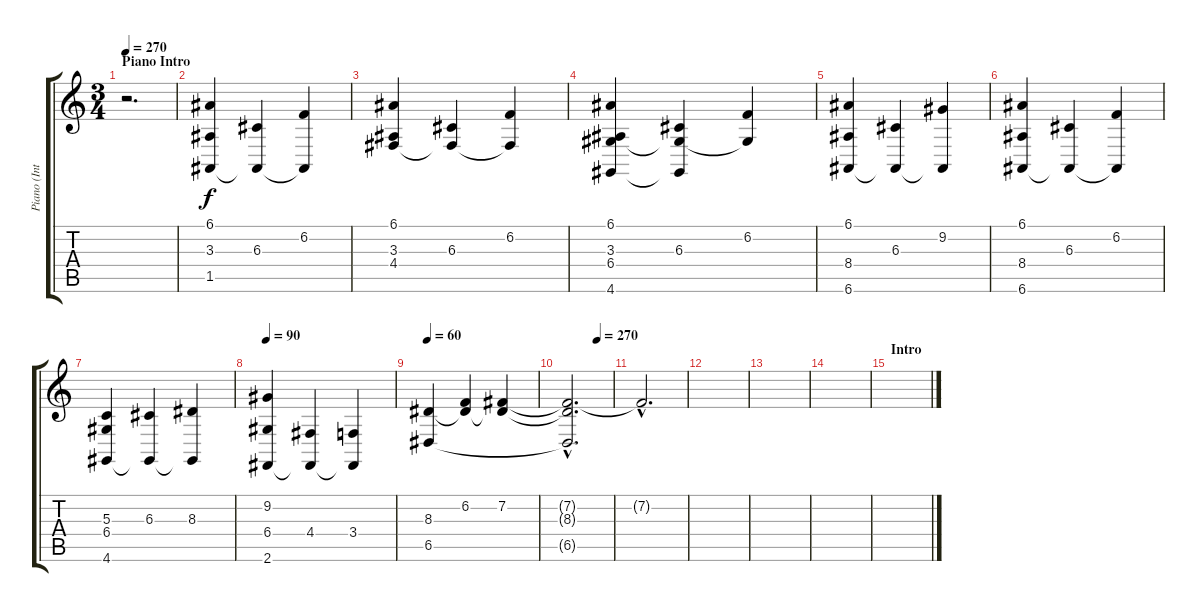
\track ("Piano (Intro)" "Piano (Int") {instrument electricgrandpiano}
\staff {score tabs}
\tuning (E4 B3 G3 D3 A2 E2) {hide}
\ts (3 4)
\section ("" "Piano Intro")
\tempo 270
\tempo 112
\tempo 270
\clef g2
\ks c
r.2{d dy f instrument electricgrandpiano} |
(6.1 3.3 1.5).4 (6.3 1.5{t}).4 (6.2 1.5{t}).4 |
(6.1 3.3 4.4).4 (6.3 4.4{t}).4 (6.2 4.4{t}).4 |
(6.1 3.3 6.4 4.6).4 (6.3 6.4{t} 4.6{t}).4 (6.2 6.4{t}).4 |
(6.1 8.4 6.6).4 (6.3 6.6{t}).4 (9.2 6.6{t}).4 |
(6.1 8.4 6.6).4 (6.3 6.6{t}).4 (6.2 6.6{t}).4 |
(5.3 6.4 4.6).4 (6.3 4.6{t}).4 (8.3 4.6{t}).4 |
\tempo 90
(9.2 6.4 2.6).4 (4.4 2.6{t}).4 (3.4 2.6{t}).4 |
\tempo 60
(8.3 6.5).4 (6.2 8.3{t}).4 (7.2 8.3{t}).4 |
\tempo (270 0.6666666666666666)
(7.2{hac t} 8.3{hac t} 6.5{hac t}).2{d} |
7.2{hac t}.2{d} |
|
|
|
\section ("" "Intro")
